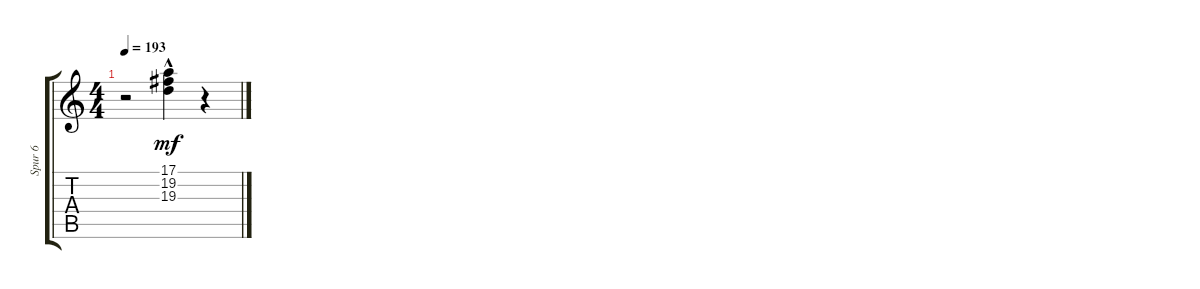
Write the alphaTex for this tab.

\track ("Spur 6" "Spur 6") {instrument acousticgrandpiano}
\staff {score tabs}
\tuning (E4 B3 G3 D3 A2 E2) {hide}
\ts (4 4)
\tempo 193
\clef g2
\ks c
r.2{dy mf} (17.1{hac} 19.2{hac} 19.3).4 r.4
